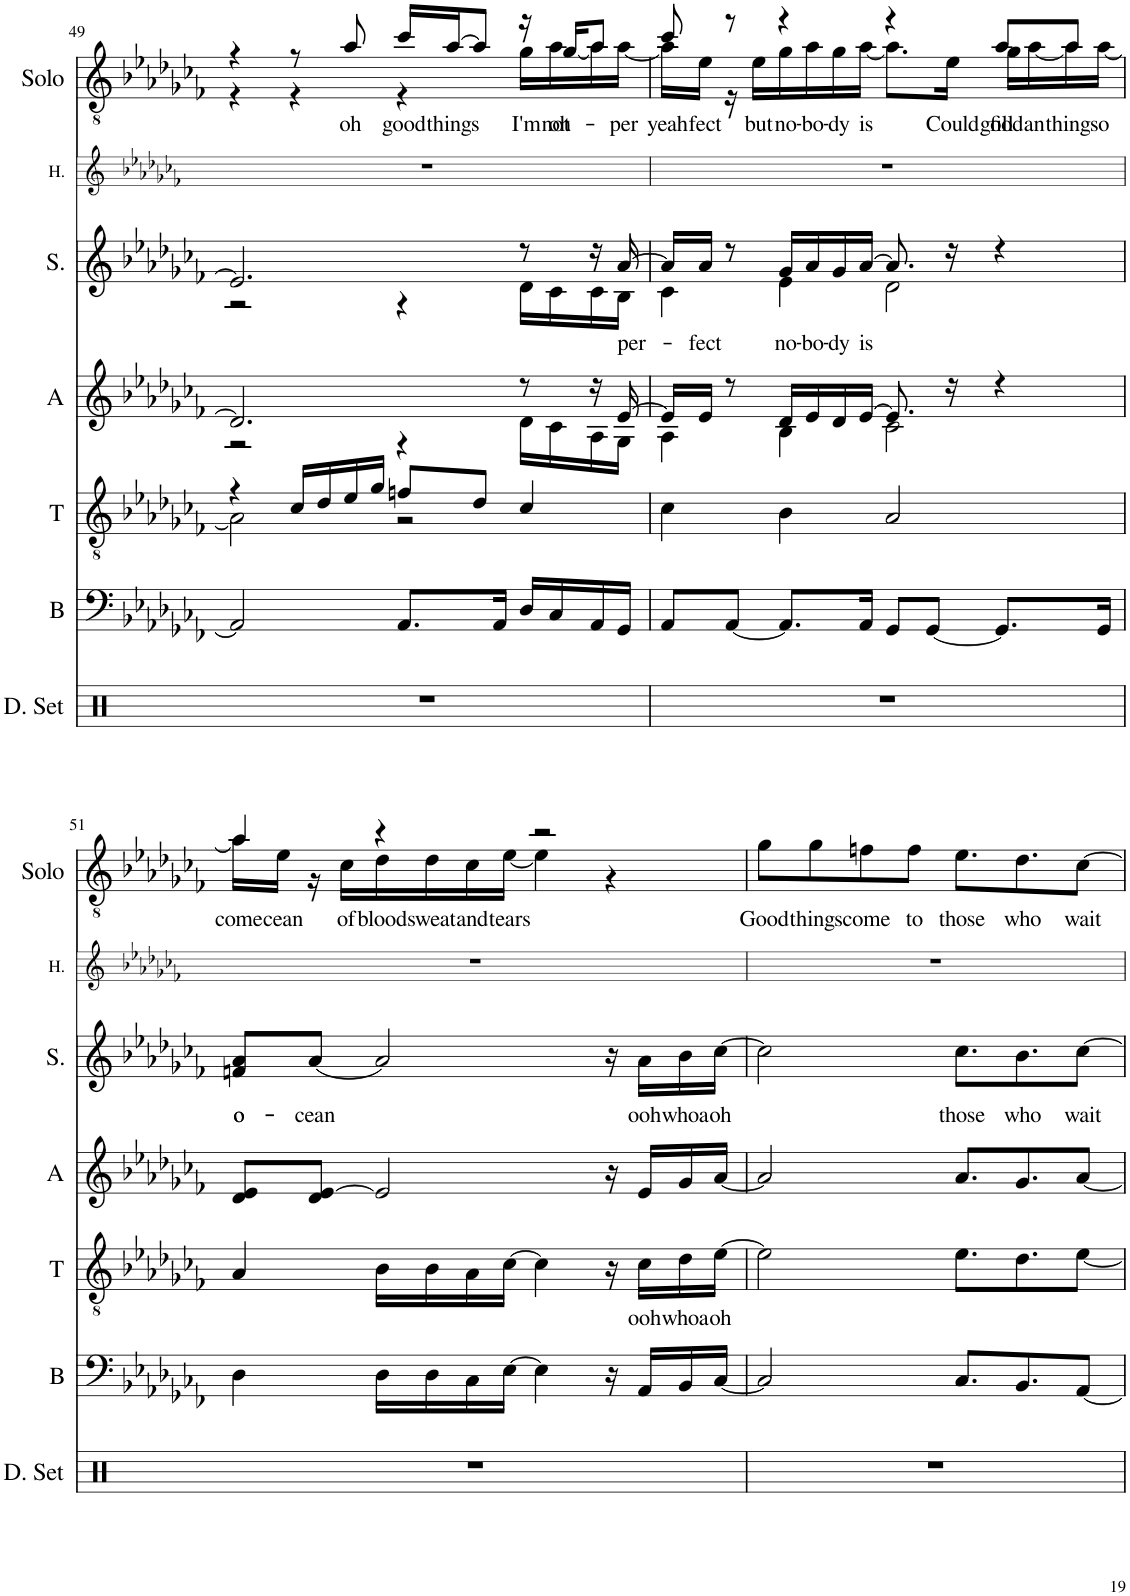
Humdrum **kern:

**kern	**kern	**kern	**text	**kern	**kern	**text	**kern	**kern	**text
*part7	*part6	*part5	*part5	*part4	*part3	*part3	*part2	*part1	*part1
*staff7	*staff6	*staff5	*staff5	*staff4	*staff3	*staff3	*staff2	*staff1	*staff1
*I"Drumset	*I"Bass	*I"Tenor	*	*I"Alto	*I"Soprano	*	*I"Harmony	*I"Solo	*
*I'D. Set	*I'B	*I'T	*	*I'A	*I'S.	*	*I'H.	*I'Solo	*
!!LO:PB:g=z
*clefX	*clefF4	*clefGv2	*	*clefG2	*clefG2	*	*clefG2	*clefGv2	*
*k[]	*k[b-e-a-d-g-c-f-]	*k[b-e-a-d-g-c-f-]	*	*k[b-e-a-d-g-c-f-]	*k[b-e-a-d-g-c-f-]	*	*k[b-e-a-d-g-c-f-]	*k[b-e-a-d-g-c-f-]	*
*M4/4	*M4/4	*M4/4	*	*M4/4	*M4/4	*	*M4/4	*M4/4	*
=49	=49	=49	=49	=49	=49	=49	=49	=49	=49
*	*	*^	*	*^	*^	*	*	*^	*
1r	2AA-/]	4r	2A-\]	.	2.d-/]	2r	2.e-/]	2r	.	1r	4r	4r	.
.	.	16c-/LL	.	.	.	.	.	.	.	.	8r	4r	.
.	.	16d-/	.	.	.	.	.	.	.	.	.	.	.
!	!	!	!	!	!	!	!	!	!	!	!	!	!LO:LY:b
.	.	16e-/	.	.	.	.	.	.	.	.	8a-/	.	oh
.	.	16g-/JJ	.	.	.	.	.	.	.	.	.	.	.
!	!	!	!	!	!	!	!	!	!	!	!	!	!LO:LY:b
.	8.AA-/L	8fn/L	2r	.	.	4r	.	4r	.	.	16cc-/LL	4r	good
!	!	!	!	!	!	!	!	!	!	!	!	!	!LO:LY:b
.	.	.	.	.	.	.	.	.	.	.	[16a-/J	.	things
.	.	8d-/J	.	.	.	.	.	.	.	.	8a-/J]	.	.
.	16AA-/Jk	.	.	.	.	.	.	.	.	.	.	.	.
!	!	!	!	!	!	!	!	!	!	!	!	!	!LO:LY:b
.	16D-/LL	4c-/	.	.	8r	16d-\LL	8r	16d-\LL	.	.	16r	16g-\LL	I'm
!	!	!	!	!	!	!	!	!	!	!	!	!	!LO:LY:b
!	!	!	!	!	!	!	!	!	!	!	!	!	!LO:LY:b
.	16C-/	.	.	.	.	16c-\	.	16c-\	.	.	16g-/KL	[16a-\	not
.	16AA-/	.	.	.	16r	16A-\	16r	16c-\	.	.	8a-/J	16a-\]	.
!	!	!	!	!	!	!	!	!	!LO:LY:b	!	!	!	!LO:LY:b
.	16GG-/JJ	.	.	.	[16e-/	16G-\JJ	[16a-/	16B-\JJ	per-	.	.	[16a-\JJ	per-
*	*	*v	*v	*	*	*	*	*	*	*	*	*	*
=50	=50	=50	=50	=50	=50	=50	=50	=50	=50	=50	=50	=50
!	!	!	!	!	!	!	!	!	!	!	!	!LO:LY:b
1r	8AA-/L	4c-\	.	16e-/LL]	4A-\	16a-/LL]	4c-\	.	1r	8cc-/	16a-\LL]	-yeah
!	!	!	!	!	!	!	!	!LO:LY:b	!	!	!	!LO:LY:b
.	.	.	.	16e-/JJ	.	16a-/JJ	.	fect	.	.	16e-\JJ	fect
.	[8AA-/J	.	.	8r	.	8r	.	.	.	8r	16r	.
!	!	!	!	!	!	!	!	!	!	!	!	!LO:LY:b
.	.	.	.	.	.	.	.	.	.	.	16e-\LL	but
!	!	!	!	!	!	!	!	!LO:LY:b	!	!	!	!LO:LY:b
.	8.AA-/L]	4B-\	.	16d-/LL	4B-\	16g-/LL	4e-\	no-	.	4r	16g-\	no-
!	!	!	!	!	!	!	!	!LO:LY:b	!	!	!	!LO:LY:b
.	.	.	.	16e-/	.	16a-/	.	-bo-	.	.	16a-\	-bo-
!	!	!	!	!	!	!	!	!LO:LY:b	!	!	!	!LO:LY:b
.	.	.	.	16d-/	.	16g-/	.	-dy	.	.	16g-\	-dy
!	!	!	!	!	!	!	!	!LO:LY:b	!	!	!	!LO:LY:b
.	16AA-/Jk	.	.	[16e-/JJ	.	[16a-/JJ	.	is	.	.	[16a-\JJ	is
.	8GG-/L	2A-/	.	8.e-/]	2c-\	8.a-/]	2d-\	.	.	4r	8.a-\L]	.
.	[8GG-/J	.	.	.	.	.	.	.	.	.	.	.
!	!	!	!	!	!	!	!	!	!	!	!	!LO:LY:b
.	.	.	.	16r	.	16r	.	.	.	.	16e-\Jk	Could
!	!	!	!	!	!	!	!	!	!	!	!	!LO:LY:b
!	!	!	!	!	!	!	!	!	!	!	!	!LO:LY:b
.	8.GG-/L]	.	.	4r	.	4r	.	.	.	8a-/L	16g-\LL	fill
!	!	!	!	!	!	!	!	!	!	!	!	!LO:LY:b
.	.	.	.	.	.	.	.	.	.	.	[16a-\	an
!	!	!	!	!	!	!	!	!	!	!	!	!LO:LY:b
.	.	.	.	.	.	.	.	.	.	8a-/J	16a-\]	things
!	!	!	!	!	!	!	!	!	!	!	!	!LO:LY:b
.	16GG-/Jk	.	.	.	.	.	.	.	.	.	[16a-\JJ	o-
*	*	*	*	*v	*v	*	*	*	*	*	*	*
*	*	*	*	*	*v	*v	*	*	*	*	*
!!LO:LB:g=z	!!
=51	=51	=51	=51	=51	=51	=51	=51	=51	=51	=51
!	!	!	!	!	!	!LO:LY:b	!	!	!	!LO:LY:b
1r	4D-\	4A-/	.	8d-/ 8e-/L	8fn/ 8a-/L	o-	1r	4a-/	16a-\LL]	come
!	!	!	!	!	!	!	!	!	!	!LO:LY:b
.	.	.	.	.	.	.	.	.	16e-\JJ	-cean
!	!	!	!	!	!	!LO:LY:b	!	!	!	!
.	.	.	.	8d-/ [8e-/J	[8a-/J	-cean	.	.	16r	.
!	!	!	!	!	!	!	!	!	!	!LO:LY:b
.	.	.	.	.	.	.	.	.	16c-\LL	of
!	!	!	!	!	!	!	!	!	!	!LO:LY:b
.	16D-\LL	16B-\LL	.	2e-/]	2a-/]	.	.	4r	16d-\	blood
!	!	!	!	!	!	!	!	!	!	!LO:LY:b
.	16D-\	16B-\	.	.	.	.	.	.	16d-\	sweat
!	!	!	!	!	!	!	!	!	!	!LO:LY:b
.	16C-\	16A-\	.	.	.	.	.	.	16c-\	and
!	!	!	!	!	!	!	!	!	!	!LO:LY:b
.	[16E-\JJ	[16c-\JJ	.	.	.	.	.	.	[16e-\JJ	tears
.	4E-\]	4c-\]	.	.	.	.	.	2r	4e-\]	.
.	16r	16r	.	16r	16r	.	.	.	4r	.
!	!	!	!LO:LY:b	!	!	!LO:LY:b	!	!	!	!
.	16AA-/LL	16c-\LL	ooh	16e-/LL	16a-\LL	ooh	.	.	.	.
!	!	!	!LO:LY:b	!	!	!LO:LY:b	!	!	!	!
.	16BB-/	16d-\	whoa	16g-/	16b-\	whoa	.	.	.	.
!	!	!	!LO:LY:b	!	!	!LO:LY:b	!	!	!	!
.	[16C-/JJ	[16e-\JJ	oh	[16a-/JJ	[16cc-\JJ	oh	.	.	.	.
*	*	*	*	*	*	*	*	*v	*v	*
=52	=52	=52	=52	=52	=52	=52	=52	=52	=52
!	!	!	!	!	!	!	!	!	!LO:LY:b
1r	2C-/]	2e-\]	.	2a-/]	2cc-\]	.	1r	8g-\L	Good
!	!	!	!	!	!	!	!	!	!LO:LY:b
.	.	.	.	.	.	.	.	8g-\	things
!	!	!	!	!	!	!	!	!	!LO:LY:b
.	.	.	.	.	.	.	.	8fn\	come
!	!	!	!	!	!	!	!	!	!LO:LY:b
.	.	.	.	.	.	.	.	8f\J	to
!	!	!	!	!	!	!LO:LY:b	!	!	!LO:LY:b
.	8.C-/L	8.e-\L	.	8.a-/L	8.cc-\L	those	.	8.e-\L	those
!	!	!	!	!	!	!LO:LY:b	!	!	!LO:LY:b
.	8.BB-/	8.d-\	.	8.g-/	8.b-\	who	.	8.d-\	who
!	!	!	!	!	!	!LO:LY:b	!	!	!LO:LY:b
.	[8AA-/J	[8e-\J	.	[8a-/J	[8cc-\J	wait	.	[8c-\J	wait
=	=	=	=	=	=	=	=	=	=
*-	*-	*-	*-	*-	*-	*-	*-	*-	*-
